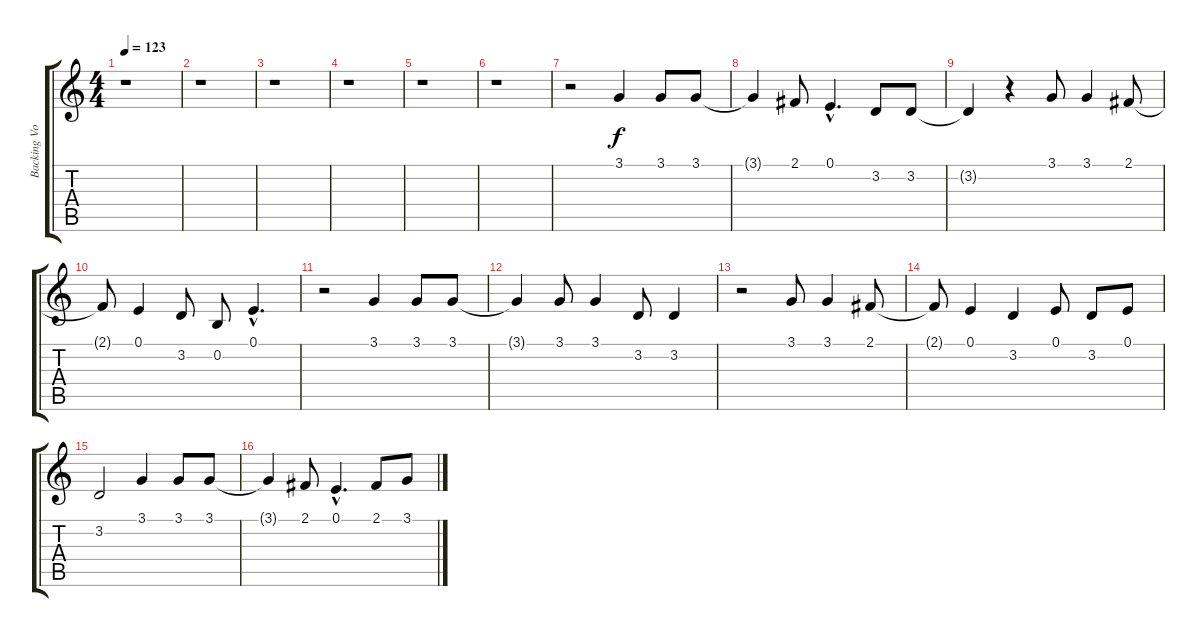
\track ("Backing Vocals" "Backing Vo") {instrument pad3polysynth}
\staff {score tabs}
\tuning (E4 B3 G3 D3 A2 E2) {hide}
\ts (4 4)
\tempo 123
\clef g2
\ks c
r.1{dy f} |
r.1 |
r.1 |
r.1 |
r.1 |
r.1 |
r.2 3.1.4 3.1.8 3.1.8 |
3.1{t}.4 2.1.8 0.1{hac}.4{d} 3.2.8 3.2.8 |
3.2{t}.4 r.4 3.1.8 3.1.4 2.1.8 |
2.1{t}.8 0.1.4 3.2.8 0.2.8 0.1{hac}.4{d} |
r.2 3.1.4 3.1.8 3.1.8 |
3.1{t}.4 3.1.8 3.1.4 3.2.8 3.2.4 |
r.2 3.1.8 3.1.4 2.1.8 |
2.1{t}.8 0.1.4 3.2.4 0.1.8 3.2.8 0.1.8 |
3.2.2 3.1.4 3.1.8 3.1.8 |
3.1{t}.4 2.1.8 0.1{hac}.4{d} 2.1.8 3.1.8
